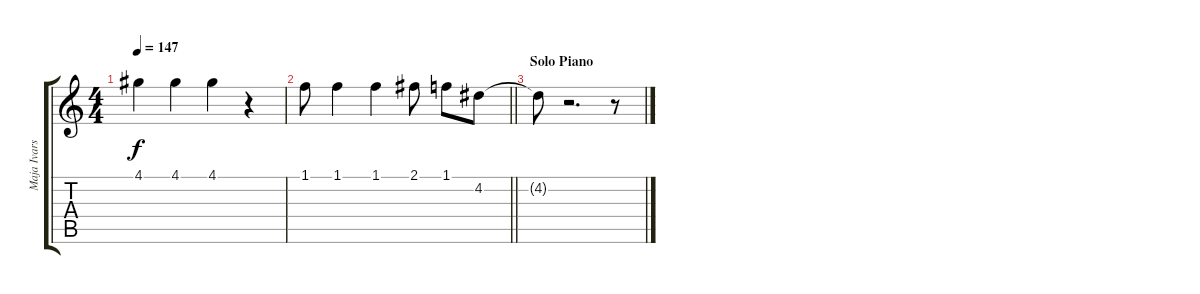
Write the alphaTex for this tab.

\track ("Maja Ivarsson" "Maja Ivars") {instrument distortionguitar}
\staff {score tabs}
\tuning (E4 B3 G3 D3 A2 E2) {hide}
\ts (4 4)
\tempo 147
\clef g2
\ks c
4.1.4{dy f} 4.1.4 4.1.4 r.4 |
\barLineRight lightlight
1.1.8 1.1.4 1.1.4 2.1.8 1.1.8 4.2.8 |
\section ("" "Solo Piano")
4.2{t}.8 r.2{d} r.8
